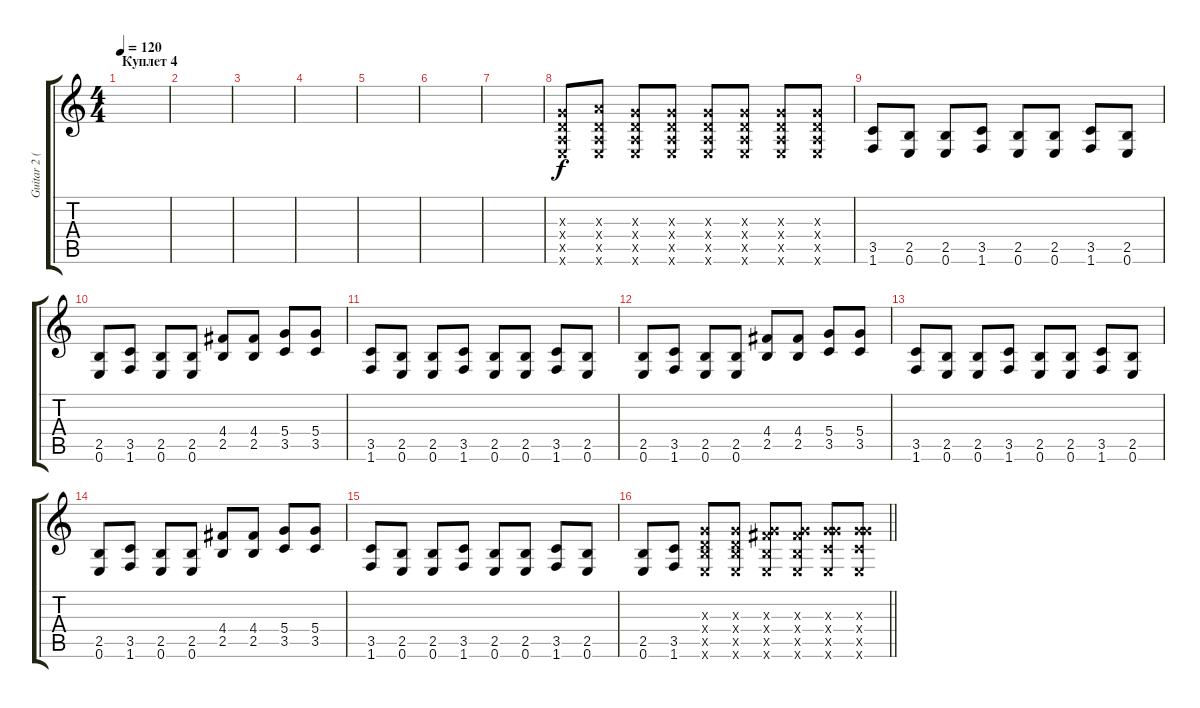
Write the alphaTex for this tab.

\track ("Guitar 2 (Колян)" "Guitar 2 (") {instrument distortionguitar}
\staff {score tabs}
\tuning (E4 B3 G3 D3 A2 E2) {hide}
\ts (4 4)
\section ("" "Куплет 4")
\tempo 120
\clef g2
\ks c
|
|
|
|
|
|
|
(0.3{x} 0.4{x} 0.5{x} 0.6{x}).8 (2.3{x} 0.4{x} 0.5{x} 0.6{x}).8 (0.3{x} 0.4{x} 0.5{x} 0.6{x}).8 (0.3{x} 0.4{x} 0.5{x} 0.6{x}).8 (0.3{x} 0.4{x} 0.5{x} 0.6{x}).8 (0.3{x} 0.4{x} 0.5{x} 0.6{x}).8 (0.3{x} 0.4{x} 0.5{x} 0.6{x}).8 (0.3{x} 0.4{x} 0.5{x} 0.6{x}).8 |
(3.5 1.6).8 (2.5 0.6).8 (2.5 0.6).8 (3.5 1.6).8 (2.5 0.6).8 (2.5 0.6).8 (3.5 1.6).8 (2.5 0.6).8 |
(2.5 0.6).8 (3.5 1.6).8 (2.5 0.6).8 (2.5 0.6).8 (4.4 2.5).8 (4.4 2.5).8 (5.4 3.5).8 (5.4 3.5).8 |
(3.5 1.6).8 (2.5 0.6).8 (2.5 0.6).8 (3.5 1.6).8 (2.5 0.6).8 (2.5 0.6).8 (3.5 1.6).8 (2.5 0.6).8 |
(2.5 0.6).8 (3.5 1.6).8 (2.5 0.6).8 (2.5 0.6).8 (4.4 2.5).8 (4.4 2.5).8 (5.4 3.5).8 (5.4 3.5).8 |
(3.5 1.6).8 (2.5 0.6).8 (2.5 0.6).8 (3.5 1.6).8 (2.5 0.6).8 (2.5 0.6).8 (3.5 1.6).8 (2.5 0.6).8 |
(2.5 0.6).8 (3.5 1.6).8 (2.5 0.6).8 (2.5 0.6).8 (4.4 2.5).8 (4.4 2.5).8 (5.4 3.5).8 (5.4 3.5).8 |
(3.5 1.6).8 (2.5 0.6).8 (2.5 0.6).8 (3.5 1.6).8 (2.5 0.6).8 (2.5 0.6).8 (3.5 1.6).8 (2.5 0.6).8 |
\barLineRight lightlight
(2.5 0.6).8 (3.5 1.6).8 (0.3{x} 0.4{x} 2.5{x} 0.6{x}).8 (0.3{x} 0.4{x} 2.5{x} 0.6{x}).8 (0.3{x} 4.4{x} 2.5{x} 0.6{x}).8 (0.3{x} 4.4{x} 2.5{x} 0.6{x}).8 (0.3{x} 5.4{x} 3.5{x} 0.6{x}).8 (0.3{x} 5.4{x} 3.5{x} 0.6{x}).8
